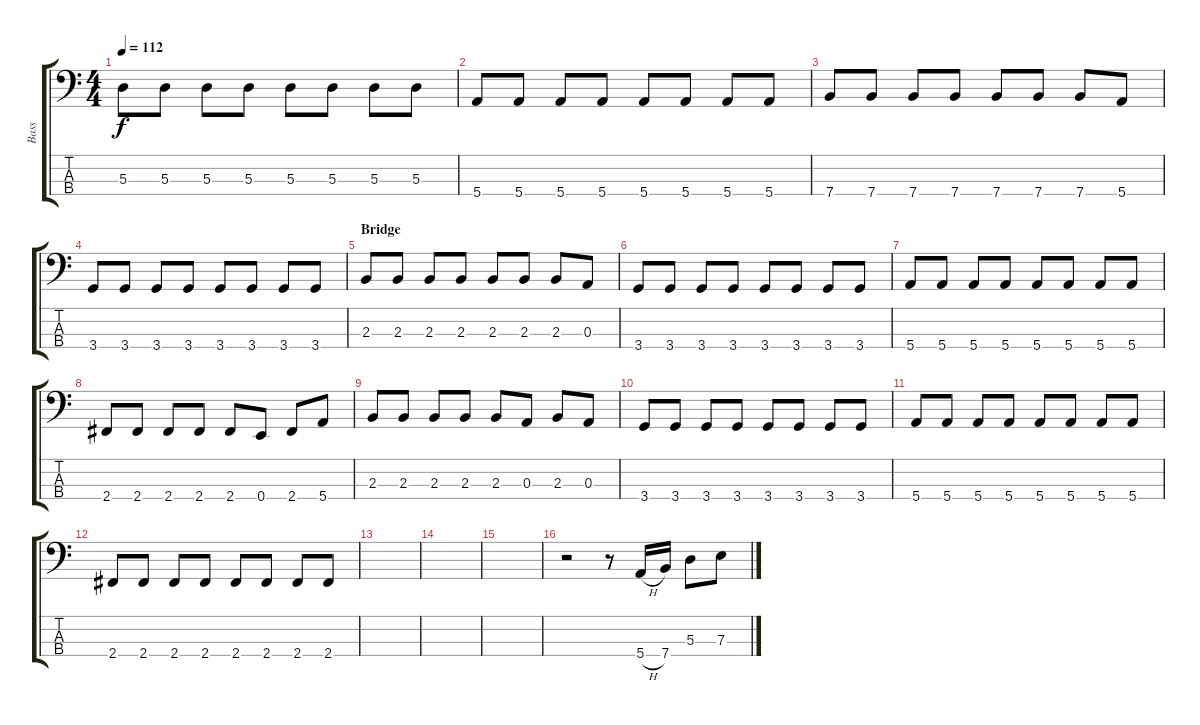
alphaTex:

\track ("Bass" "Bass") {instrument electricbassfinger}
\staff {score tabs}
\tuning (G2 D2 A1 E1) {hide}
\ts (4 4)
\tempo 112
\clef f4
\ks c
5.3.8{dy f} 5.3.8 5.3.8 5.3.8 5.3.8 5.3.8 5.3.8 5.3.8 |
5.4.8 5.4.8 5.4.8 5.4.8 5.4.8 5.4.8 5.4.8 5.4.8 |
7.4.8 7.4.8 7.4.8 7.4.8 7.4.8 7.4.8 7.4.8 5.4.8 |
3.4.8 3.4.8 3.4.8 3.4.8 3.4.8 3.4.8 3.4.8 3.4.8 |
\section ("" "Bridge")
2.3.8 2.3.8 2.3.8 2.3.8 2.3.8 2.3.8 2.3.8 0.3.8 |
3.4.8 3.4.8 3.4.8 3.4.8 3.4.8 3.4.8 3.4.8 3.4.8 |
5.4.8 5.4.8 5.4.8 5.4.8 5.4.8 5.4.8 5.4.8 5.4.8 |
2.4.8 2.4.8 2.4.8 2.4.8 2.4.8 0.4.8 2.4.8 5.4.8 |
2.3.8 2.3.8 2.3.8 2.3.8 2.3.8 0.3.8 2.3.8 0.3.8 |
3.4.8 3.4.8 3.4.8 3.4.8 3.4.8 3.4.8 3.4.8 3.4.8 |
5.4.8 5.4.8 5.4.8 5.4.8 5.4.8 5.4.8 5.4.8 5.4.8 |
2.4.8 2.4.8 2.4.8 2.4.8 2.4.8 2.4.8 2.4.8 2.4.8 |
|
|
|
r.2 r.8 5.4{h}.16 7.4.16 5.3.8 7.3.8
